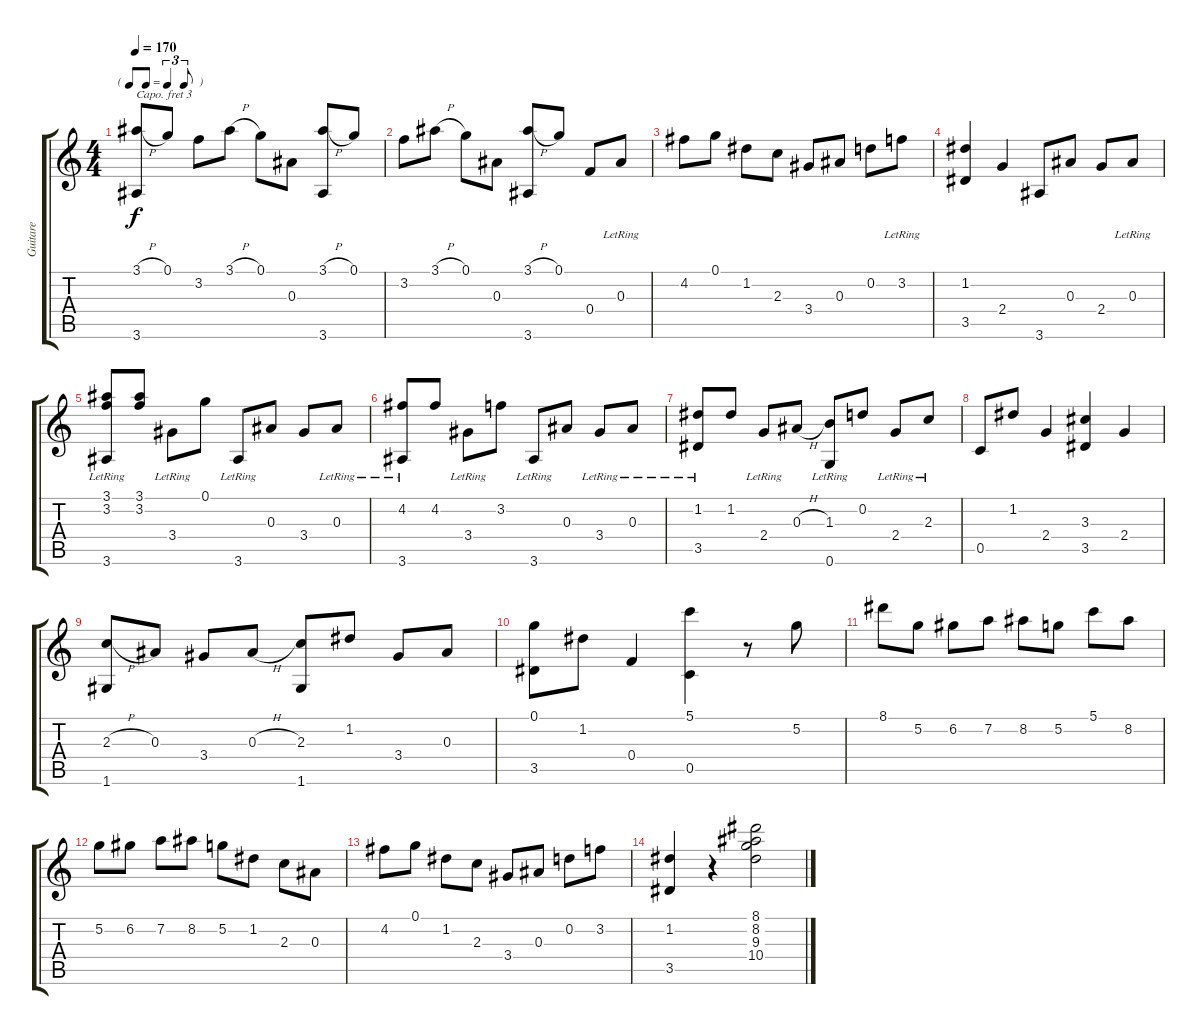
\track ("Guitare" "Guitare") {instrument acousticguitarsteel}
\staff {score tabs}
\capo 3
\tuning (E4 B3 G3 D3 A2 E2) {hide}
\ts (4 4)
\tf triplet8th
\tempo 170
\clef g2
\ks c
(3.1{h} 3.6).8{dy f} 0.1.8 3.2.8 3.1{h}.8 0.1.8 0.3.8 (3.1{h} 3.6).8 0.1.8 |
3.2.8 3.1{h}.8 0.1.8 0.3.8 (3.1{h} 3.6).8 0.1.8 0.4.8 0.3{lr}.8 |
4.2.8 0.1.8 1.2.8 2.3.8 3.4.8 0.3.8 0.2.8 3.2{lr}.8 |
(1.2 3.5).4 2.4.4 3.6.8 0.3.8 2.4.8 0.3{lr}.8 |
(3.1 3.2 3.6{lr}).8 (3.1 3.2).8 3.4{lr}.8 0.1.8 3.6{lr}.8 0.3.8 3.4.8 0.3{lr}.8 |
(4.2 3.6{lr}).8 4.2.8 3.4{lr}.8 3.2.8 3.6{lr}.8 0.3.8 3.4{lr}.8 0.3{lr}.8 |
(1.2 3.5{lr}).8 1.2.8 2.4{lr}.8 0.3{h}.8 (1.3 0.6{lr}).8 0.2.8 2.4{lr}.8 2.3{lr}.8 |
0.5.8 1.2.8 2.4.4 (3.3 3.5).4 2.4.4 |
(2.3{h} 1.6).8 0.3.8 3.4.8 0.3{h}.8 (2.3 1.6).8 1.2.8 3.4.8 0.3.8 |
(0.1 3.5).8 1.2.8 0.4.4 (5.1 0.5).4 r.8 5.2.8 |
8.1.8 5.2.8 6.2.8 7.2.8 8.2.8 5.2.8 5.1.8 8.2.8 |
5.2.8 6.2.8 7.2.8 8.2.8 5.2.8 1.2.8 2.3.8 0.3.8 |
4.2.8 0.1.8 1.2.8 2.3.8 3.4.8 0.3.8 0.2.8 3.2.8 |
(1.2 3.5).4 r.4 (8.1 8.2 9.3 10.4).2
